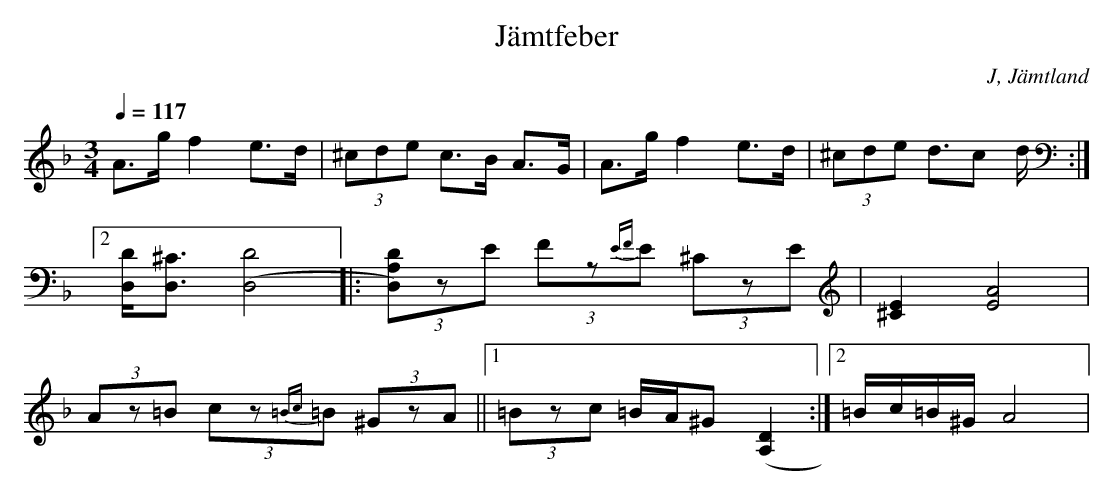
X:1
T: Jämtfeber
O: J, Jämtland
M:3/4
L:1/8
Q:1/4=117
K:Dm
A>g f2 e>d|(3^cde c>B A>G|A>g f2 e>d|(3^cde d>c2 d/ :|
[2 [D,/D/][D,3/2^C3/2] [(D,4D4] |: (3[D,)A,D]zE (3Fz{EF}E (3^CzE | [^C2E2] [E4A4]|
(3Az=B (3cz{=Bc}=B (3^GzA||[1 (3=Bzc =B/A/^G ([A,D]2 :| [2 =B/c/=B/^G/ A4|
